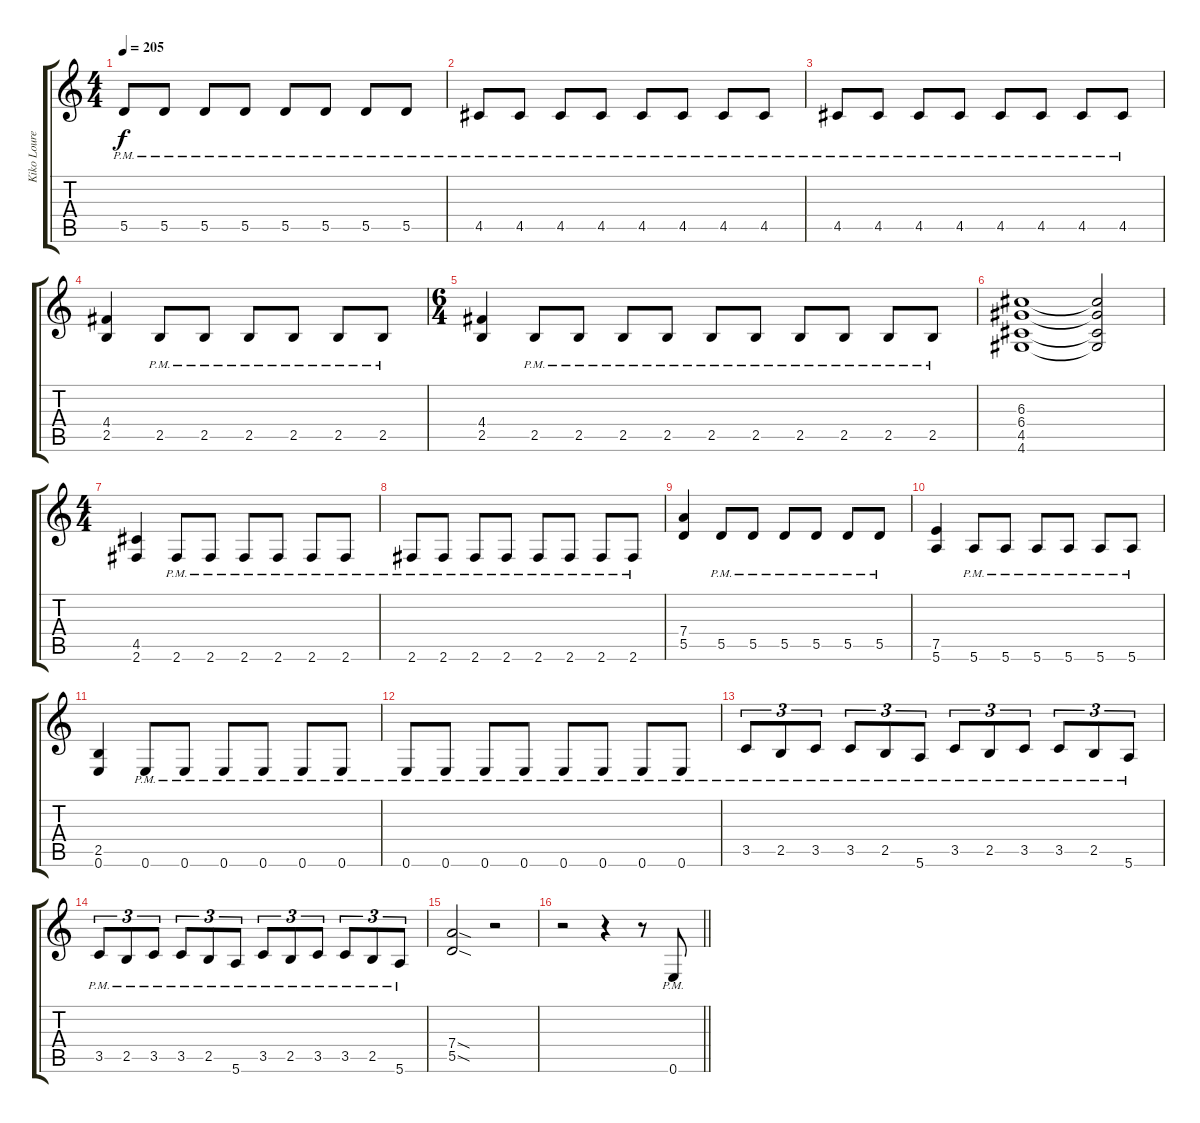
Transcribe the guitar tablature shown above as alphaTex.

\track ("Kiko Loureiro" "Kiko Loure") {instrument distortionguitar}
\staff {score tabs}
\tuning (E4 B3 G3 D3 A2 E2) {hide}
\ts (4 4)
\tempo 205
\clef g2
\ks c
5.5{pm}.8{dy f} 5.5{pm}.8 5.5{pm}.8 5.5{pm}.8 5.5{pm}.8 5.5{pm}.8 5.5{pm}.8 5.5{pm}.8 |
4.5{pm}.8 4.5{pm}.8 4.5{pm}.8 4.5{pm}.8 4.5{pm}.8 4.5{pm}.8 4.5{pm}.8 4.5{pm}.8 |
4.5{pm}.8 4.5{pm}.8 4.5{pm}.8 4.5{pm}.8 4.5{pm}.8 4.5{pm}.8 4.5{pm}.8 4.5{pm}.8 |
(4.4 2.5).4 2.5{pm}.8 2.5{pm}.8 2.5{pm}.8 2.5{pm}.8 2.5{pm}.8 2.5{pm}.8 |
\ts (6 4)
(4.4 2.5).4 2.5{pm}.8 2.5{pm}.8 2.5{pm}.8 2.5{pm}.8 2.5{pm}.8 2.5{pm}.8 2.5{pm}.8 2.5{pm}.8 2.5{pm}.8 2.5{pm}.8 |
(6.3 6.4 4.5 4.6).1 (6.3{t} 6.4{t} 4.5{t} 4.6{t}).2 |
\ts (4 4)
(4.5 2.6).4 2.6{pm}.8 2.6{pm}.8 2.6{pm}.8 2.6{pm}.8 2.6{pm}.8 2.6{pm}.8 |
2.6{pm}.8 2.6{pm}.8 2.6{pm}.8 2.6{pm}.8 2.6{pm}.8 2.6{pm}.8 2.6{pm}.8 2.6{pm}.8 |
(7.4 5.5).4 5.5{pm}.8 5.5{pm}.8 5.5{pm}.8 5.5{pm}.8 5.5{pm}.8 5.5{pm}.8 |
(7.5 5.6).4 5.6{pm}.8 5.6{pm}.8 5.6{pm}.8 5.6{pm}.8 5.6{pm}.8 5.6{pm}.8 |
(2.5 0.6).4 0.6{pm}.8 0.6{pm}.8 0.6{pm}.8 0.6{pm}.8 0.6{pm}.8 0.6{pm}.8 |
0.6{pm}.8 0.6{pm}.8 0.6{pm}.8 0.6{pm}.8 0.6{pm}.8 0.6{pm}.8 0.6{pm}.8 0.6{pm}.8 |
3.5{pm}.8{tu (3 2)} 2.5{pm}.8{tu (3 2)} 3.5{pm}.8{tu (3 2)} 3.5{pm}.8{tu (3 2)} 2.5{pm}.8{tu (3 2)} 5.6{pm}.8{tu (3 2)} 3.5{pm}.8{tu (3 2)} 2.5{pm}.8{tu (3 2)} 3.5{pm}.8{tu (3 2)} 3.5{pm}.8{tu (3 2)} 2.5{pm}.8{tu (3 2)} 5.6{pm}.8{tu (3 2)} |
3.5{pm}.8{tu (3 2)} 2.5{pm}.8{tu (3 2)} 3.5{pm}.8{tu (3 2)} 3.5{pm}.8{tu (3 2)} 2.5{pm}.8{tu (3 2)} 5.6{pm}.8{tu (3 2)} 3.5{pm}.8{tu (3 2)} 2.5{pm}.8{tu (3 2)} 3.5{pm}.8{tu (3 2)} 3.5{pm}.8{tu (3 2)} 2.5{pm}.8{tu (3 2)} 5.6{pm}.8{tu (3 2)} |
(7.4{sod} 5.5{sod}).2 r.2 |
\barLineRight lightlight
r.2 r.4 r.8 0.6{pm}.8
